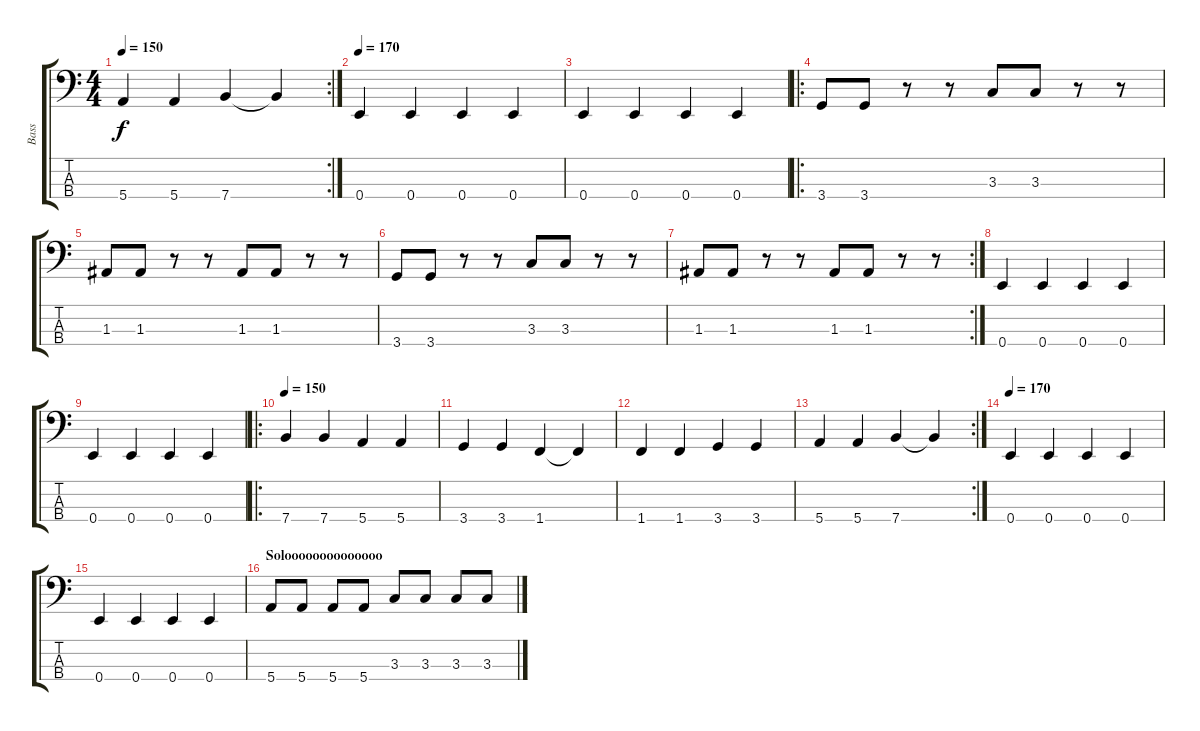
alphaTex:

\track ("Bass" "Bass") {instrument electricbasspick}
\staff {score tabs}
\tuning (G2 D2 A1 E1) {hide}
\rc 2
\ts (4 4)
\tempo 150
\clef f4
\ks c
5.4.4{dy f} 5.4.4 7.4.4 7.4{t}.4 |
\tempo 170
0.4.4 0.4.4 0.4.4 0.4.4 |
0.4.4 0.4.4 0.4.4 0.4.4 |
\ro
3.4.8 3.4.8 r.8 r.8 3.3.8 3.3.8 r.8 r.8 |
1.3.8 1.3.8 r.8 r.8 1.3.8 1.3.8 r.8 r.8 |
3.4.8 3.4.8 r.8 r.8 3.3.8 3.3.8 r.8 r.8 |
\rc 2
1.3.8 1.3.8 r.8 r.8 1.3.8 1.3.8 r.8 r.8 |
0.4.4 0.4.4 0.4.4 0.4.4 |
0.4.4 0.4.4 0.4.4 0.4.4 |
\ro
\tempo 150
7.4.4 7.4.4 5.4.4 5.4.4 |
3.4.4 3.4.4 1.4.4 1.4{t}.4 |
1.4.4 1.4.4 3.4.4 3.4.4 |
\rc 2
5.4.4 5.4.4 7.4.4 7.4{t}.4 |
\tempo 170
0.4.4 0.4.4 0.4.4 0.4.4 |
0.4.4 0.4.4 0.4.4 0.4.4 |
\section ("" "Soloooooooooooooo")
5.4.8 5.4.8 5.4.8 5.4.8 3.3.8 3.3.8 3.3.8 3.3.8
